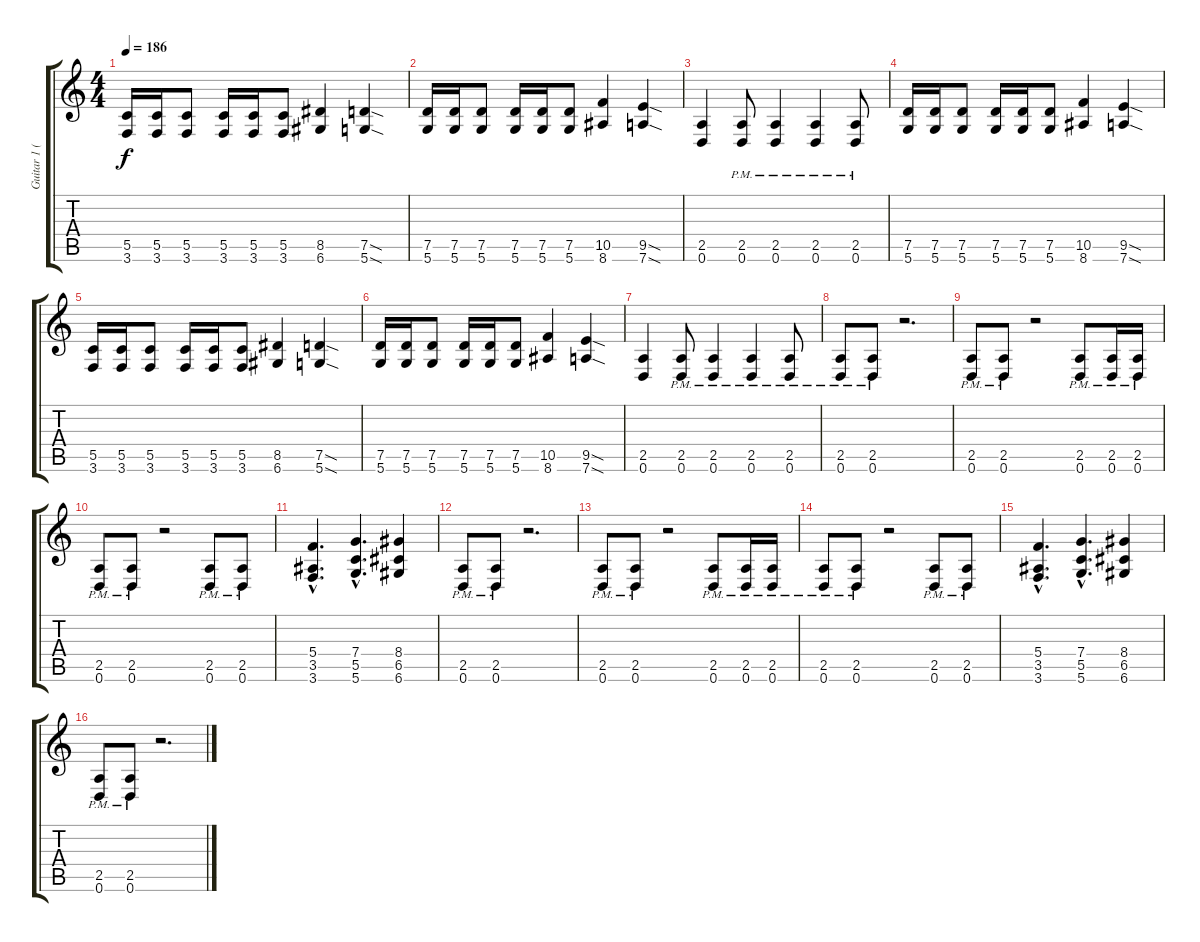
\track ("Guitar 1 (Post)" "Guitar 1 (") {instrument distortionguitar}
\staff {score tabs}
\tuning (D4 A3 F3 C3 G2 D2) {hide}
\ts (4 4)
\tempo 186
\clef g2
\ks c
(5.5 3.6).16{dy f} (5.5 3.6).16 (5.5 3.6).8 (5.5 3.6).16 (5.5 3.6).16 (5.5 3.6).8 (8.5 6.6).4 (7.5{sod} 5.6{sod}).4 |
(7.5 5.6).16 (7.5 5.6).16 (7.5 5.6).8 (7.5 5.6).16 (7.5 5.6).16 (7.5 5.6).8 (10.5 8.6).4 (9.5{sod} 7.6{sod}).4 |
(2.5 0.6).4 (2.5{pm} 0.6{pm}).8 (2.5{pm} 0.6{pm}).4 (2.5{pm} 0.6{pm}).4 (2.5{pm} 0.6{pm}).8 |
(7.5 5.6).16 (7.5 5.6).16 (7.5 5.6).8 (7.5 5.6).16 (7.5 5.6).16 (7.5 5.6).8 (10.5 8.6).4 (9.5{sod} 7.6{sod}).4 |
(5.5 3.6).16 (5.5 3.6).16 (5.5 3.6).8 (5.5 3.6).16 (5.5 3.6).16 (5.5 3.6).8 (8.5 6.6).4 (7.5{sod} 5.6{sod}).4 |
(7.5 5.6).16 (7.5 5.6).16 (7.5 5.6).8 (7.5 5.6).16 (7.5 5.6).16 (7.5 5.6).8 (10.5 8.6).4 (9.5{sod} 7.6{sod}).4 |
(2.5 0.6).4 (2.5{pm} 0.6{pm}).8 (2.5{pm} 0.6{pm}).4 (2.5{pm} 0.6{pm}).4 (2.5{pm} 0.6{pm}).8 |
(2.5{pm} 0.6{pm}).8 (2.5{pm} 0.6{pm}).8 r.2{d} |
(2.5{pm} 0.6{pm}).8 (2.5{pm} 0.6{pm}).8 r.2 (2.5{pm} 0.6{pm}).8 (2.5{pm} 0.6{pm}).16 (2.5{pm} 0.6{pm}).16 |
(2.5{pm} 0.6{pm}).8 (2.5{pm} 0.6{pm}).8 r.2 (2.5{pm} 0.6{pm}).8 (2.5{pm} 0.6{pm}).8 |
(5.4{hac} 3.5{hac} 3.6{hac}).4{d} (7.4{hac} 5.5{hac} 5.6{hac}).4{d} (8.4 6.5 6.6).4 |
(2.5{pm} 0.6{pm}).8 (2.5{pm} 0.6{pm}).8 r.2{d} |
(2.5{pm} 0.6{pm}).8 (2.5{pm} 0.6{pm}).8 r.2 (2.5{pm} 0.6{pm}).8 (2.5{pm} 0.6{pm}).16 (2.5{pm} 0.6{pm}).16 |
(2.5{pm} 0.6{pm}).8 (2.5{pm} 0.6{pm}).8 r.2 (2.5{pm} 0.6{pm}).8 (2.5{pm} 0.6{pm}).8 |
(5.4{hac} 3.5{hac} 3.6{hac}).4{d} (7.4{hac} 5.5{hac} 5.6{hac}).4{d} (8.4 6.5 6.6).4 |
(2.5{pm} 0.6{pm}).8 (2.5{pm} 0.6{pm}).8 r.2{d}
